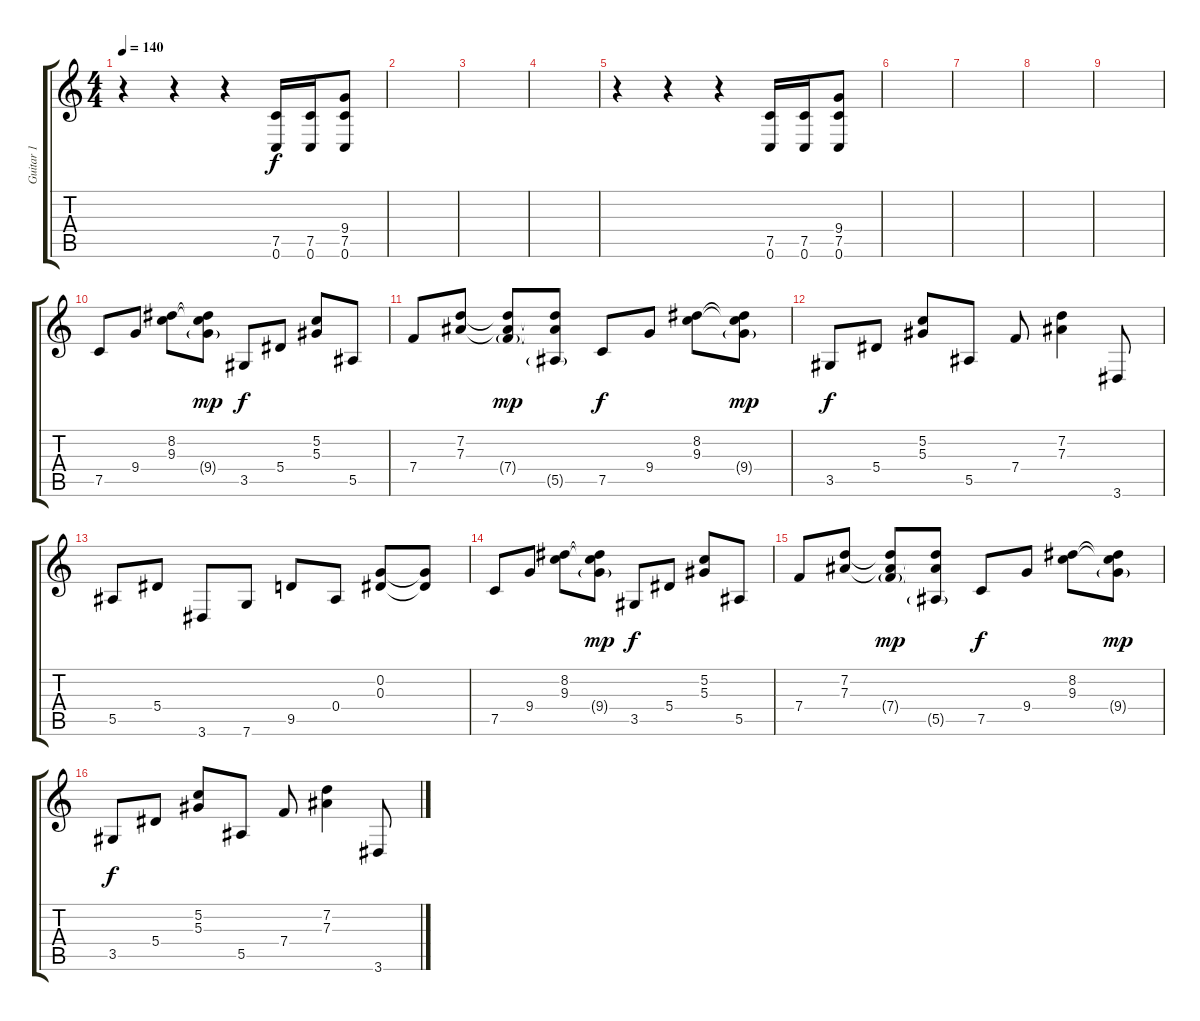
\track ("Guitar 1" "Guitar 1") {instrument acousticguitarsteel}
\staff {score tabs}
\tuning (C4 G3 Eb3 Bb2 F2 C2) {hide}
\ts (4 4)
\tempo 140
\clef g2
\ks c
r.4{dy f volume 16 instrument distortionguitar} r.4 r.4 (7.5 0.6).16 (7.5 0.6).16 (9.4 7.5 0.6).8 |
|
|
|
r.4{volume 16 instrument distortionguitar} r.4 r.4 (7.5 0.6).16 (7.5 0.6).16 (9.4 7.5 0.6).8 |
|
|
|
|
7.5.8{volume 9 instrument acousticguitarsteel} 9.4.8 (8.2 9.3).8 (8.2{t} 9.3{t} 9.4{g}).8{dy mp} 3.5.8{dy f} 5.4.8 (5.2 5.3).8 5.5.8 |
7.4.8 (7.2 7.3).8 (7.2{t} 7.3{t} 7.4{g}).8{dy mp} (7.2{t} 7.3{t} 5.5{g}).8 7.5.8{dy f} 9.4.8 (8.2 9.3).8 (8.2{t} 9.3{t} 9.4{g}).8{dy mp} |
3.5.8{dy f} 5.4.8 (5.2 5.3).8 5.5.8 7.4.8 (7.2 7.3).4 3.6.8 |
5.5.8 5.4.8 3.6.8 7.6.8 9.5.8 0.4.8 (0.2 0.3).8 (0.2{t} 0.3{t}).8 |
7.5.8 9.4.8 (8.2 9.3).8 (8.2{t} 9.3{t} 9.4{g}).8{dy mp} 3.5.8{dy f} 5.4.8 (5.2 5.3).8 5.5.8 |
7.4.8 (7.2 7.3).8 (7.2{t} 7.3{t} 7.4{g}).8{dy mp} (7.2{t} 7.3{t} 5.5{g}).8 7.5.8{dy f} 9.4.8 (8.2 9.3).8 (8.2{t} 9.3{t} 9.4{g}).8{dy mp} |
3.5.8{dy f} 5.4.8 (5.2 5.3).8 5.5.8 7.4.8 (7.2 7.3).4 3.6.8
